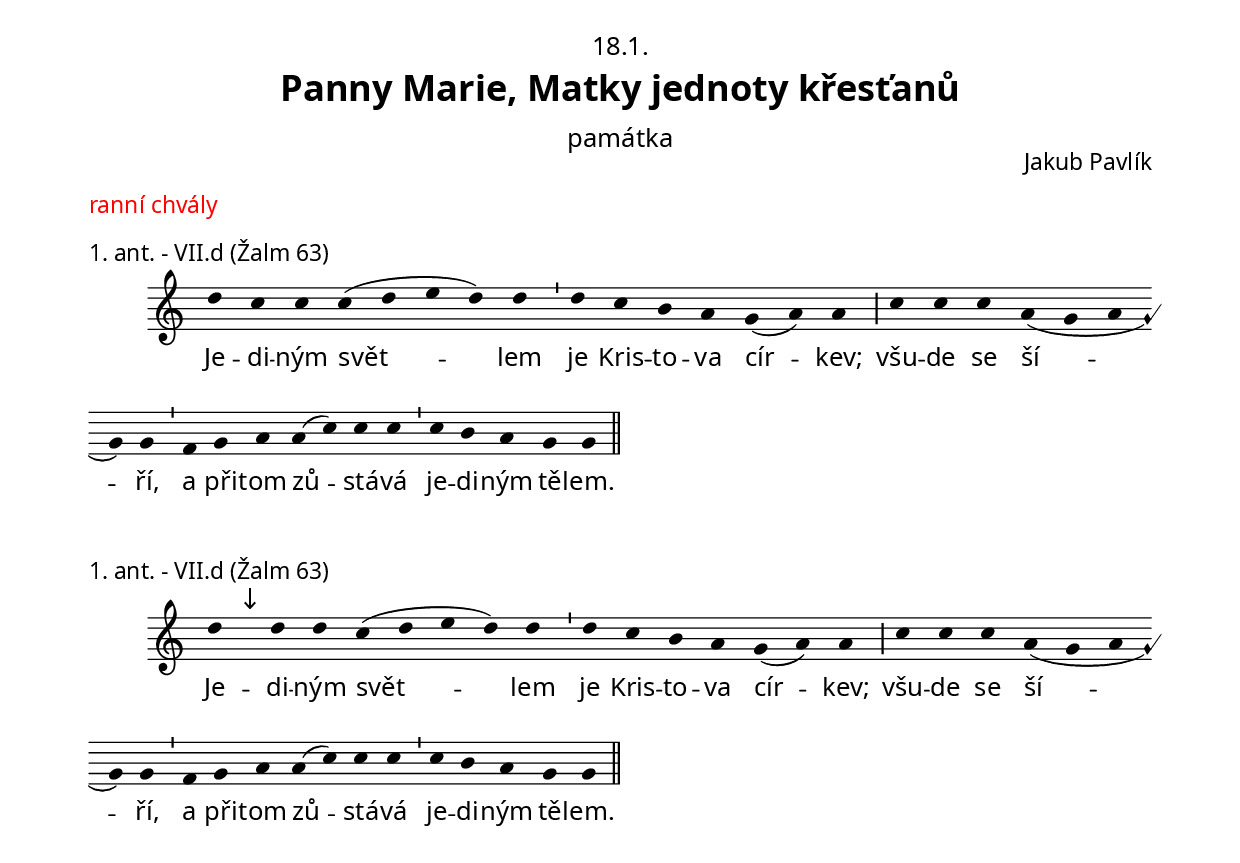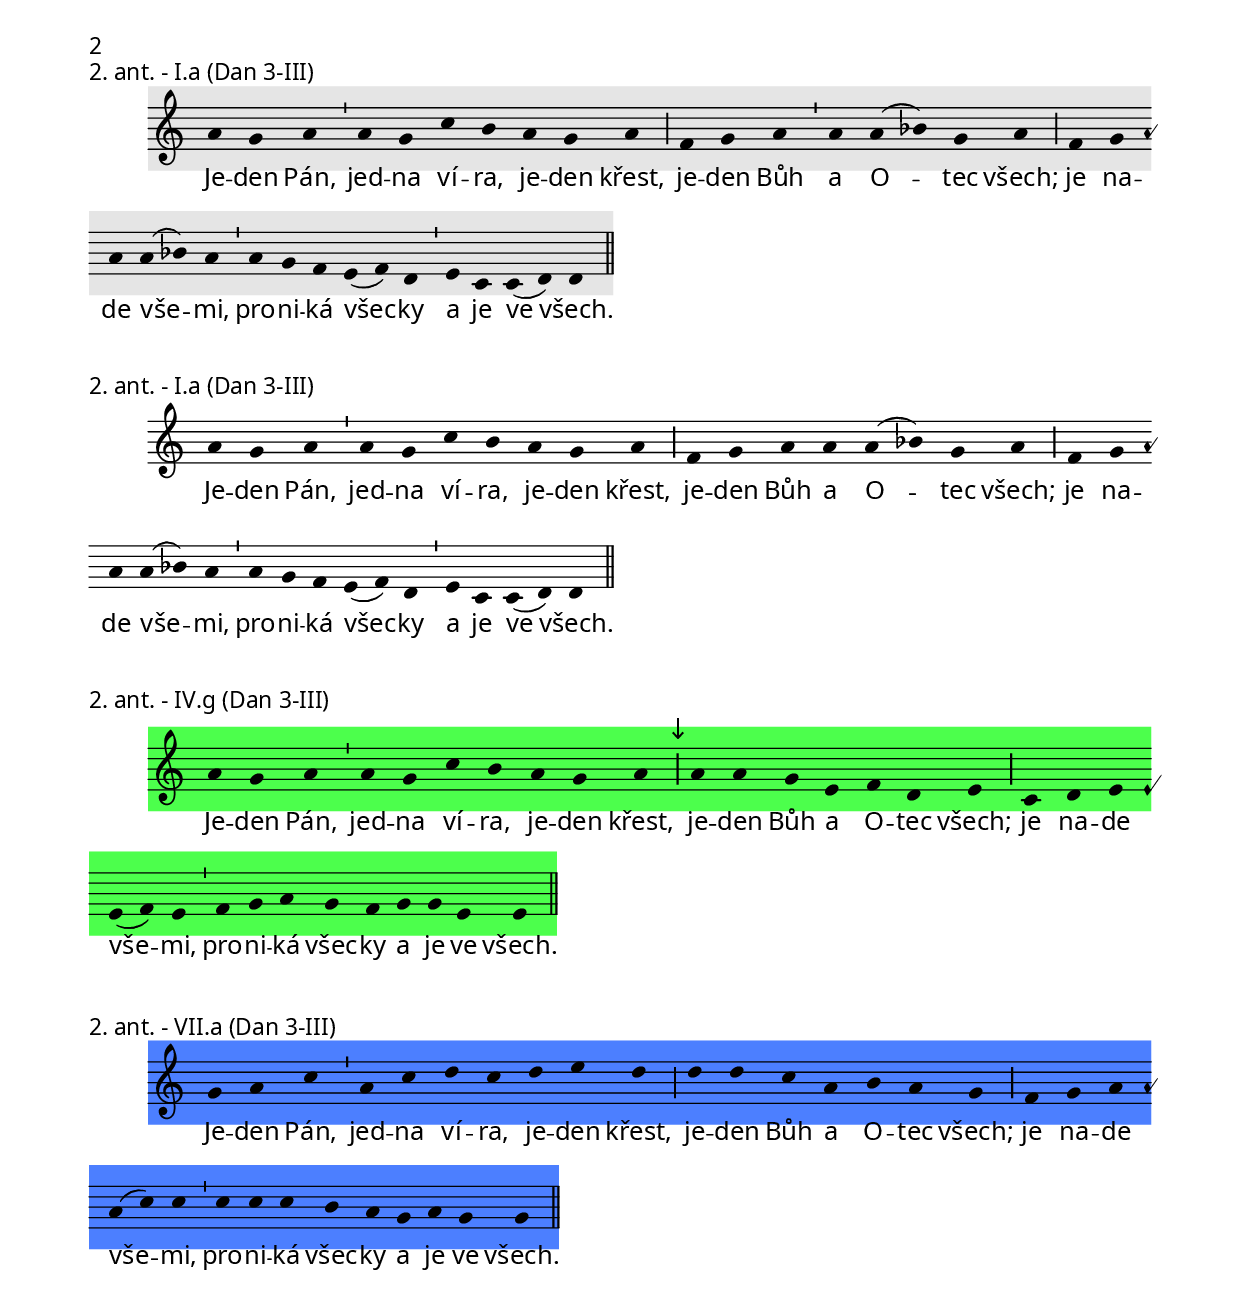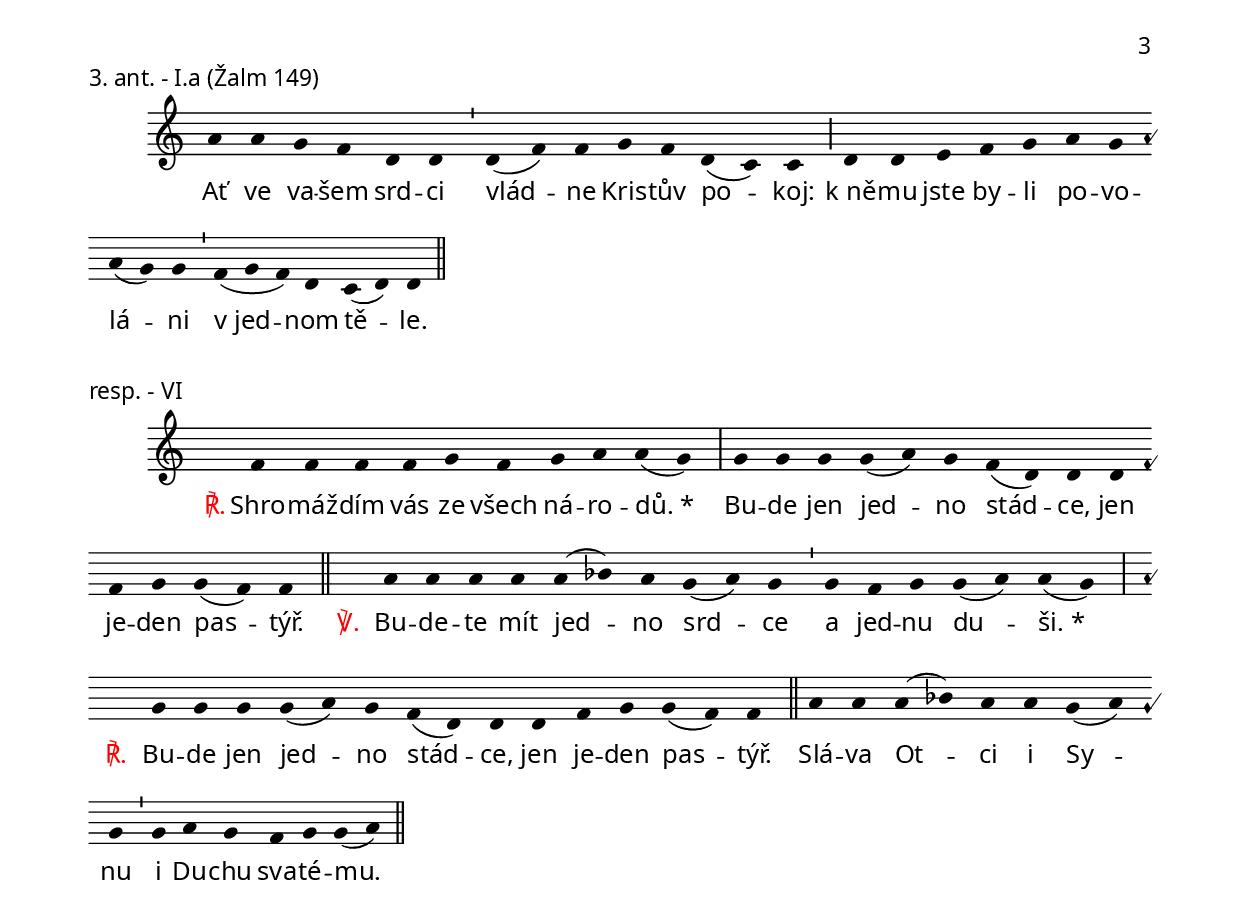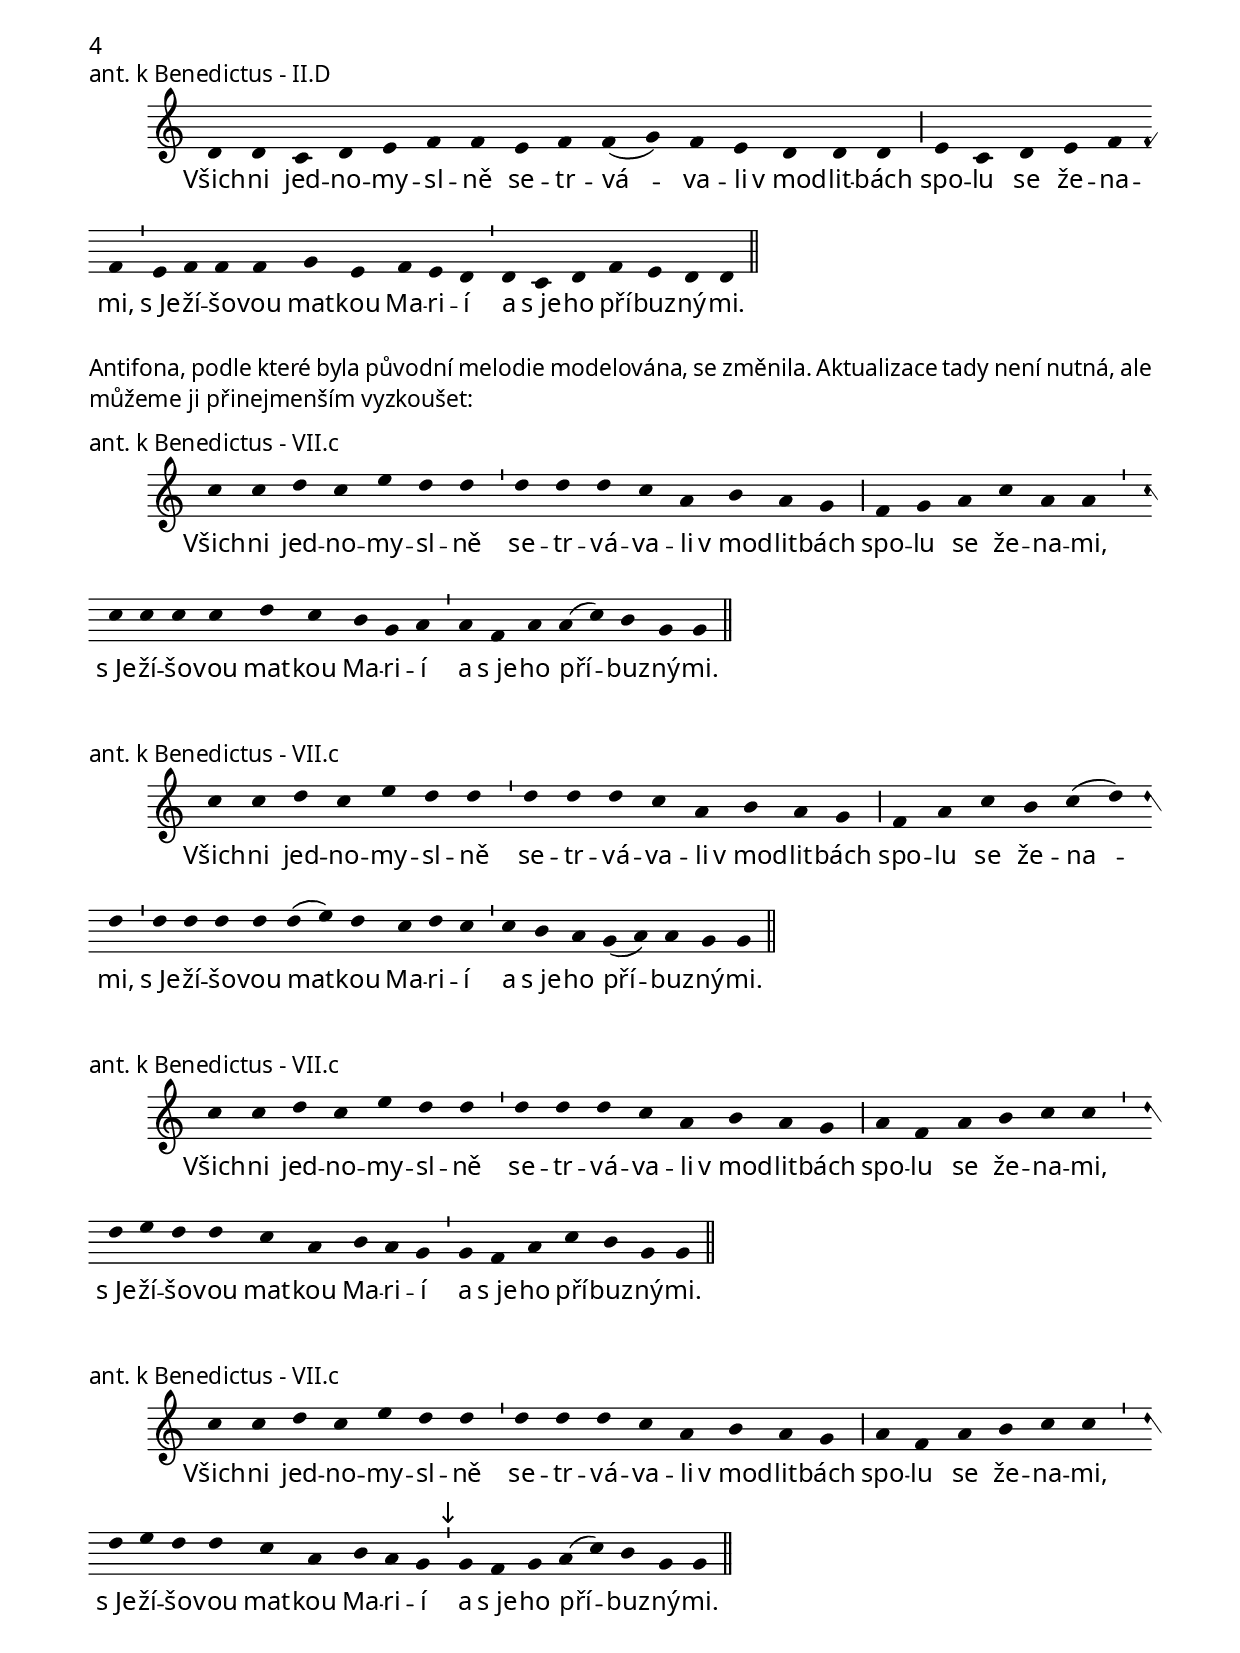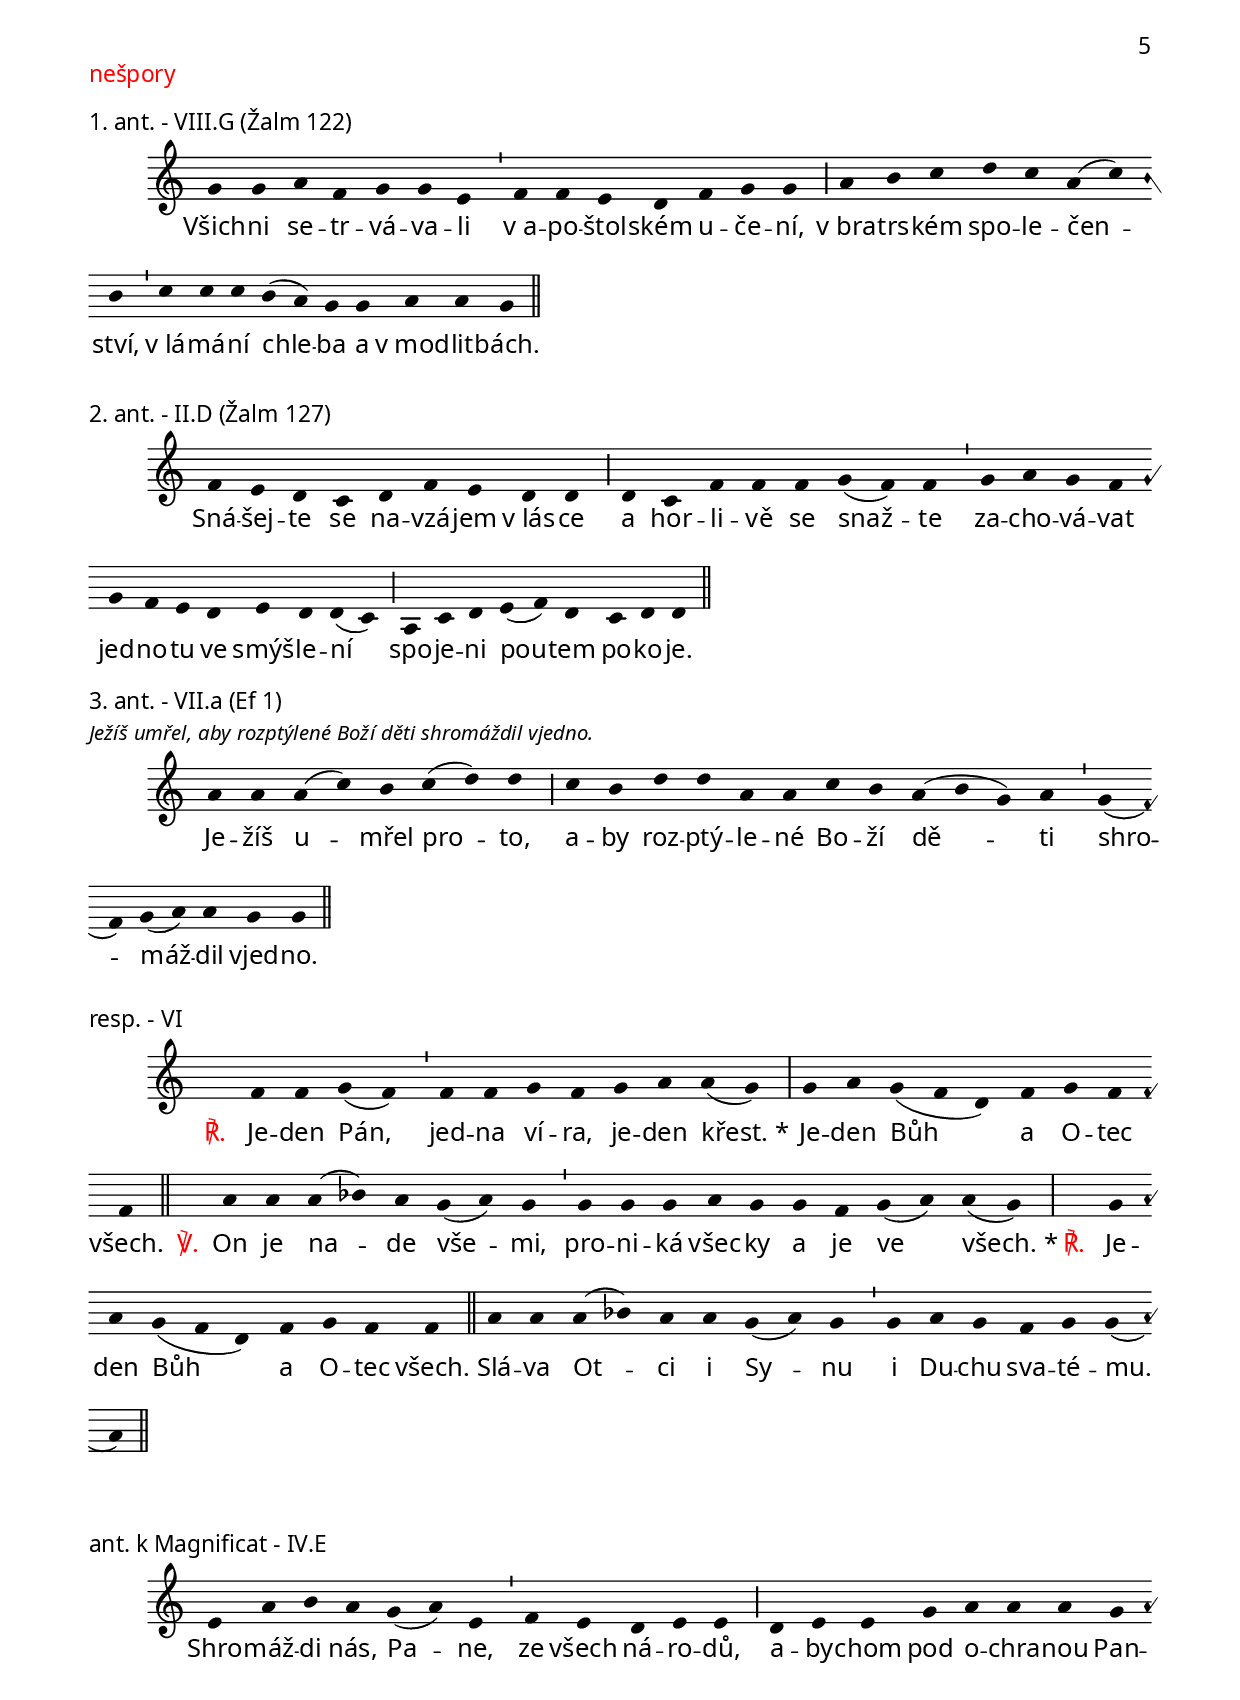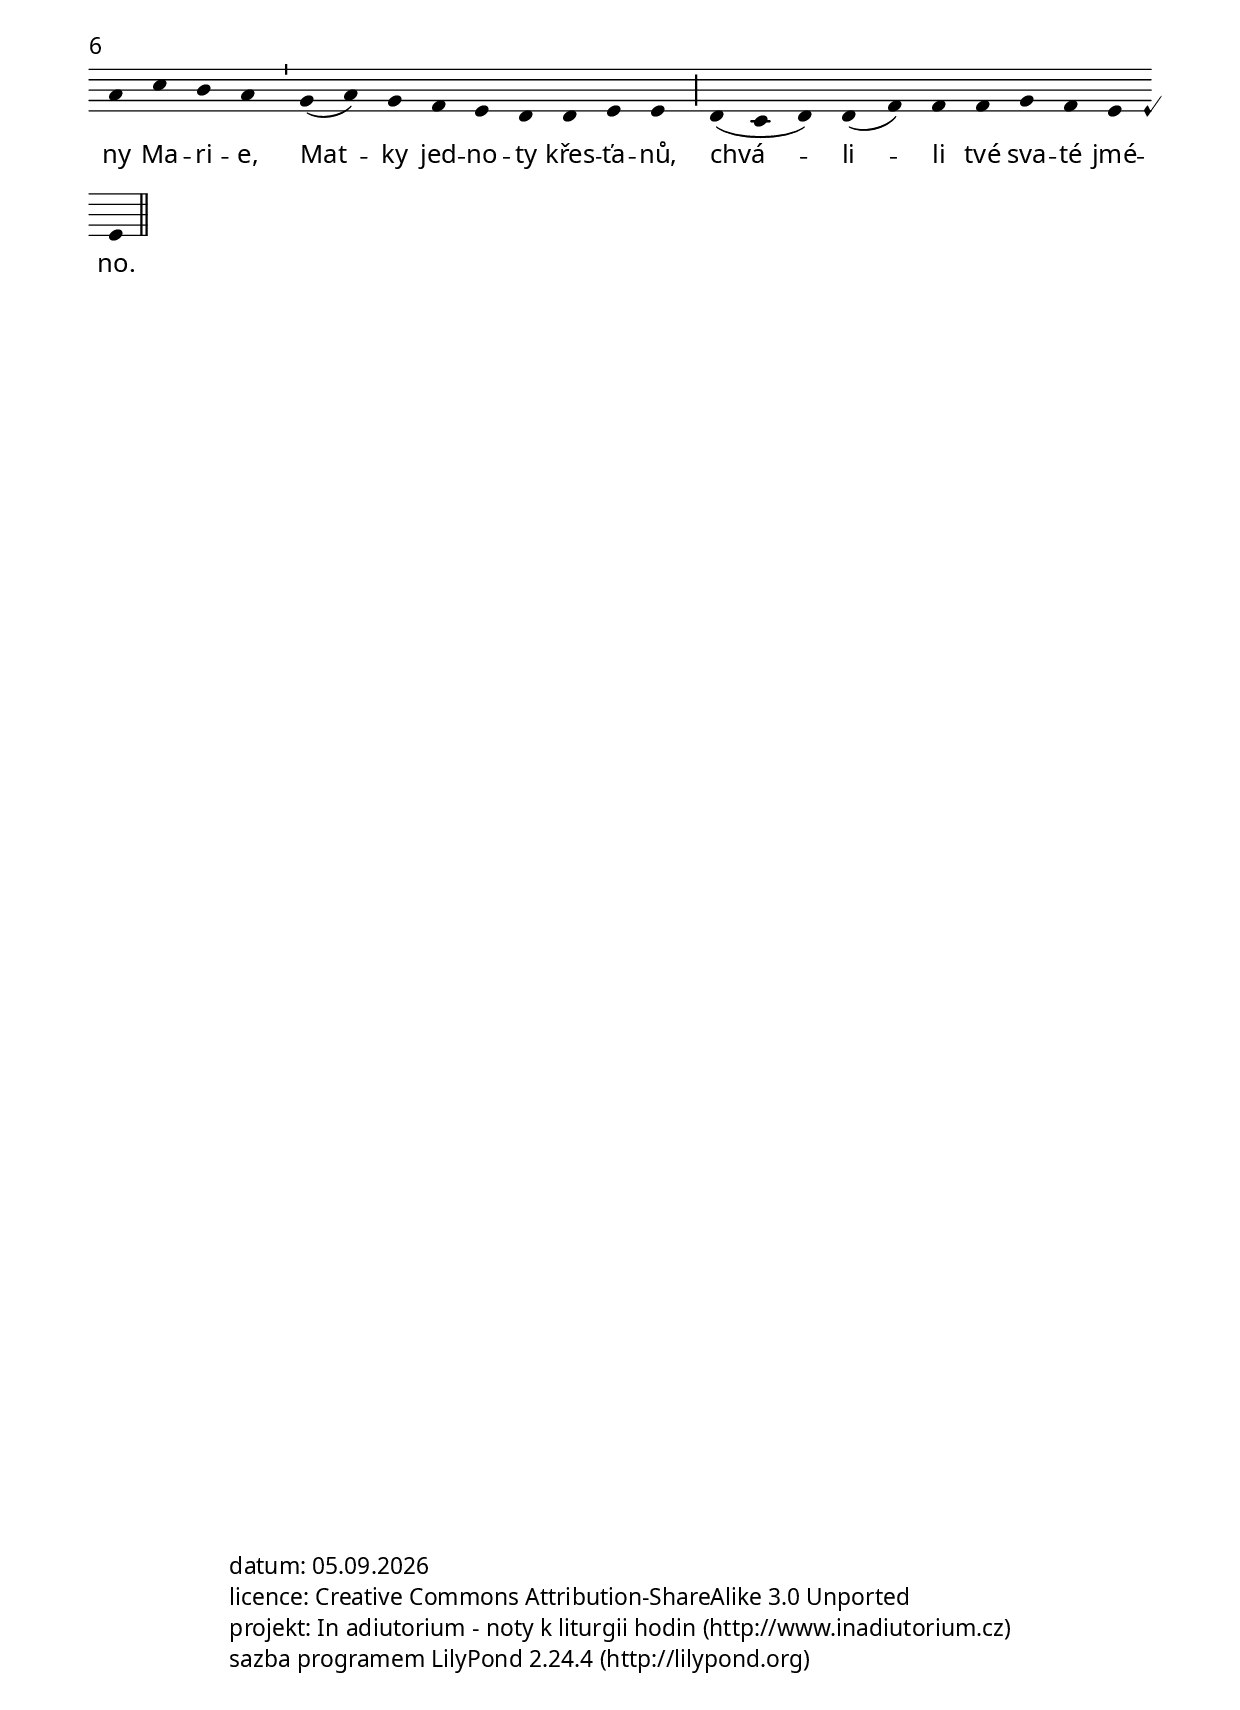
\version "2.16.0"

\include "../spolecne.ly"
\include "../dilyresponsorii.ly"

\header {
  title = \markup\titleSvatek
            "Panny Marie, Matky jednoty křesťanů"
            památka
            18.1.
  composer = "Jakub Pavlík"
}

\markup {\nadpisHodinka {"ranní chvály"}}

\score {
  \relative c'' {
    \choralniRezim
    d4 c c c( d e d) d \barMin
    d c b a g( a) a \barMaior
    c c c a( g a g) g \barMin
    f g a a( c) c c \barMin
    c b a g g \barFinalis
  }
  \addlyrics {
    Je -- di -- ným svět -- lem
    je Kris -- to -- va cír -- kev;
    všu -- de se ší -- ří,
    a při -- tom zů -- stá -- vá
    je -- di -- ným tě -- lem.
  }
  \header {
    quid = "1. ant."
    modus = "VII"
    differentia = "d"
    psalmus = "Žalm 63"
    id = "rch-a1"
    piece = \markup {\sestavTitulek}
  }
}

\score {
  \relative c'' {
    \choralniRezim
    d4 \mark\sipka d d c( d e d) d \barMin
    d c b a g( a) a \barMaior
    c c c a( g a g) g \barMin
    f g a a( c) c c \barMin
    c b a g g \barFinalis
  }
  \addlyrics {
    Je -- di -- ným svět -- lem
    je Kris -- to -- va cír -- kev;
    všu -- de se ší -- ří,
    a při -- tom zů -- stá -- vá
    je -- di -- ným tě -- lem.
  }
  \header {
    quid = "1. ant."
    modus = "VII"
    differentia = "d"
    psalmus = "Žalm 63"
    id = "rch-a1"
    piece = \markup {\sestavTitulek}
  }
}

\pageBreak

\score {
  \relative c'' {
    \zvyraznovacSedy
    \choralniRezim
    a4 g a \barMin a g c b a g a \barMaior
    f g a \barMin a a( bes) g a \barMaior
    f g a a( bes) a \barMin
    a g f e( f) d \barMin
    e c c( d) d \barFinalis
  }
  \addlyrics {
    Je -- den Pán, jed -- na ví -- ra, je -- den křest,
    je -- den Bůh a O -- tec všech;
    je na -- de vše -- mi,
    pro -- ni -- ká všec -- ky
    a je ve všech.
  }
  \header {
    quid = "2. ant."
    modus = "I"
    differentia = "a"
    psalmus = "Dan 3-III"
    placet = "zkusit alternativy"
    id = "rch-a2"
    piece = \markup {\sestavTitulek}
  }
}

\score {
  \relative c'' {
    \choralniRezim
    a4 g a \barMin a g c b a g a \barMaior
    f g a a a( bes) g a \barMaior
    f g a a( bes) a \barMin
    a g f e( f) d \barMin
    e c c( d) d \barFinalis
  }
  \addlyrics {
    Je -- den Pán, jed -- na ví -- ra, je -- den křest,
    je -- den Bůh a O -- tec všech;
    je na -- de vše -- mi,
    pro -- ni -- ká všec -- ky
    a je ve všech.
  }
  \header {
    quid = "2. ant."
    modus = "I"
    differentia = "a"
    psalmus = "Dan 3-III"
    id = "rch-a2"
    piece = \markup {\sestavTitulek}
  }
}

\score {
  \relative c'' {
    \zvyraznovacZeleny
    \choralniRezim
    a4 g a \barMin
    a g c b a g a \barMaior
    \mark\sipka a a g e f d e \barMaior
    c d e e( f) e \barMin
    f g a g f g g e e \barFinalis
  }
  \addlyrics {
    Je -- den Pán,
    jed -- na ví -- ra, je -- den křest,
    je -- den Bůh a O -- tec všech;
    je na -- de vše -- mi,
    pro -- ni -- ká všec -- ky a je ve všech.
  }
  \header {
    quid = "2. ant."
    modus = "IV"
    differentia = "g"
    psalmus = "Dan 3-III"
    id = "rch-a2"
    piece = \markup {\sestavTitulek}
  }
}

\score {
  \relative c'' {
    \zvyraznovacModry
    \choralniRezim
    g4 a c \barMin
    a c d c d e d \barMaior
    d d c a b a g \barMaior
    f g a a( c) c \barMin
    c c c b a g a g g \barFinalis
  }
  \addlyrics {
    Je -- den Pán,
    jed -- na ví -- ra, je -- den křest,
    je -- den Bůh a O -- tec všech;
    je na -- de vše -- mi,
    pro -- ni -- ká všec -- ky a je ve všech.
  }
  \header {
    quid = "2. ant."
    modus = "VII"
    differentia = "a"
    psalmus = "Dan 3-III"
    id = "rch-a2"
    piece = \markup {\sestavTitulek}
  }
}

\pageBreak

\score {
  \relative c'' {
    \choralniRezim
    a4 a g f d d \barMin
    d( f) f g f d( c) c \barMaior
    d d e f g a g a( g) g \barMin
    f( g f) d c( d) d \barFinalis
  }
  \addlyrics {
    Ať ve va -- šem srd -- ci vlád -- ne Kris -- tův po -- koj:
    k_ně -- mu jste by -- li po -- vo -- lá -- ni
    v_jed -- nom tě -- le.
  }
  \header {
    quid = "3. ant."
    modus = "I"
    differentia = "a"
    psalmus = "Žalm 149"
    fial = "antifony/velikonoce_tyden4.ly#ne-1ne-a1?rozsireno"
    id = "rch-a3"
    piece = \markup {\sestavTitulek}
  }
}

\score {
  \relative c' {
    \choralniRezim

    % R
    \neviditelna f
    f4 f f f g f g a a( g) \barMax
    g g g g( a) g f( d) d d f g g( f) f \barFinalis
    % V
    \neviditelna a
    a4 a a a a( bes) a g( a) g \barMin
    g f g g( a) a( g) \barMax
    % R
    \neviditelna a
    g g g g( a) g f( d) d d f g g( f) f \barFinalis
    % Slava
    \respVIdoxologie \barFinalis
  }
  \addlyrics {
    \Response Shro -- máž -- dím vás ze všech ná -- ro -- dů._*
    Bu -- de jen jed -- no stád -- ce, jen je -- den pas -- týř.
    \Verse Bu -- de -- te mít jed -- no srd -- ce
    a jed -- nu du -- ši._*
    \Response Bu -- de jen jed -- no stád -- ce, jen je -- den pas -- týř.
    \textRespDoxologie
  }
  \header {
    quid = "resp."
    modus = "VI"
    id = "rch-r"
    piece = \markup {\sestavTitulekResp}
  }
}

\pageBreak

\score {
  \relative c' {
    \choralniRezim
    d4 d c d e f f
    e f f( g) f e d d d \barMaior
    e c d e f f \barMin
    e f f f g e f e d \barMin
    d c d f e d d \barFinalis
  }
  \addlyrics {
    Všich -- ni jed -- no -- my -- sl -- ně
    se -- tr -- vá -- va -- li v_mod -- lit -- bách
    spo -- lu se že -- na -- mi,
    s_Je -- ží -- šo -- vou mat -- kou Ma -- ri -- í
    a s_je -- ho pří -- buz -- ný -- mi.
  }
  \header {
    quid = "ant. k Benedictus"
    modus = "II"
    differentia = "D"
    psalmus = ""
    fons = "volne podle (neprilis povedene): marianske commune, tercie"
    fial = "fial://commune/commune_maria.ly#tercie?volne"
    id = "rch-aben"
    piece = \markup {\sestavTitulekBezZalmu}
  }
}

\markup\justify{
  Antifona, podle které byla původní melodie modelována, se změnila.
  Aktualizace tady není nutná, ale můžeme ji přinejmenším vyzkoušet:
}

\score {
  \relative c'' {
    \choralniRezim
    c4 c d c e d d \barMin
    d d d c a b a g \barMaior
    f g a c a a \barMin
    c c c c d c b g a \barMin
    a f a a( c) b g g \barFinalis
  }
  \addlyrics {
    Všich -- ni jed -- no -- my -- sl -- ně
    se -- tr -- vá -- va -- li v_mod -- lit -- bách
    spo -- lu se že -- na -- mi,
    s_Je -- ží -- šo -- vou mat -- kou Ma -- ri -- í
    a s_je -- ho pří -- buz -- ný -- mi.
  }
  \header {
    quid = "ant. k Benedictus"
    modus = "VII"
    differentia = "c"
    psalmus = ""
    fial = "fial://commune/commune_maria.ly#tercie?zacatek"
    id = "rch-aben"
    piece = \markup {\sestavTitulekBezZalmu}
  }
}

\score {
  \relative c'' {
    \choralniRezim
    c4 c d c e d d \barMin
    d d d c a b a g \barMaior
    f a c b c( d) d \barMin
    d d d d d( e) d c d c \barMin
    c b a g( a) a g g \barFinalis
  }
  \addlyrics {
    Všich -- ni jed -- no -- my -- sl -- ně
    se -- tr -- vá -- va -- li v_mod -- lit -- bách
    spo -- lu se že -- na -- mi,
    s_Je -- ží -- šo -- vou mat -- kou Ma -- ri -- í
    a s_je -- ho pří -- buz -- ný -- mi.
  }
  \header {
    quid = "ant. k Benedictus"
    modus = "VII"
    differentia = "c"
    psalmus = ""
    fial = "fial://commune/commune_maria.ly#tercie?zacatek"
    id = "rch-aben"
    piece = \markup {\sestavTitulekBezZalmu}
  }
}

\score {
  \relative c'' {
    \choralniRezim
    c4 c d c e d d \barMin
    d d d c a b a g \barMaior
    a f a b c c \barMin
    d e d d c a b a g \barMin
    g f a c b g g \barFinalis
  }
  \addlyrics {
    Všich -- ni jed -- no -- my -- sl -- ně
    se -- tr -- vá -- va -- li v_mod -- lit -- bách
    spo -- lu se že -- na -- mi,
    s_Je -- ží -- šo -- vou mat -- kou Ma -- ri -- í
    a s_je -- ho pří -- buz -- ný -- mi.
  }
  \header {
    quid = "ant. k Benedictus"
    modus = "VII"
    differentia = "c"
    psalmus = ""
    fial = "fial://commune/commune_maria.ly#tercie?zacatek"
    id = "rch-aben"
    piece = \markup {\sestavTitulekBezZalmu}
  }
}

\score {
  \relative c'' {
    \choralniRezim
    c4 c d c e d d \barMin
    d d d c a b a g \barMaior
    a f a b c c \barMin
    d e d d c a b a g \barMin
    \mark\sipka g f g a( c) b g g \barFinalis
  }
  \addlyrics {
    Všich -- ni jed -- no -- my -- sl -- ně
    se -- tr -- vá -- va -- li v_mod -- lit -- bách
    spo -- lu se že -- na -- mi,
    s_Je -- ží -- šo -- vou mat -- kou Ma -- ri -- í
    a s_je -- ho pří -- buz -- ný -- mi.
  }
  \header {
    quid = "ant. k Benedictus"
    modus = "VII"
    differentia = "c"
    psalmus = ""
    fial = "fial://commune/commune_maria.ly#tercie?zacatek"
    id = "rch-aben"
    piece = \markup {\sestavTitulekBezZalmu}
  }
}

\pageBreak

\markup {\nadpisHodinka {"nešpory"}}

\score {
  \relative c'' {
    \choralniRezim
    g4 g a f g g e \barMin
    f f e d f g g \barMaior
    a b c d c a( c) b \barMin
    c c c b( a) g g a a g \barFinalis
  }
  \addlyrics {
    Všich -- ni se -- tr -- vá -- va -- li
    v_a -- po -- štol -- ském u -- če -- ní,
    v_bra -- trs -- kém spo -- le -- čen -- ství,
    v_lá -- má -- ní chle -- ba a v_mod -- lit -- bách.
  }
  \header {
    quid = "1. ant."
    modus = "VIII"
    differentia = "G"
    psalmus = "Žalm 122"
    id = "ne-a1"
    piece = \markup {\sestavTitulek}
  }
}

\score {
  \relative c' {
    \choralniRezim
    f4 e d c d f e d d \barMaior
    d c f f f g( f) f \barMin
    g a g f g f e d e d d( c) \barMaior
    a c d e( f) d c d d \barFinalis
  }
  \addlyrics {
    Sná -- šej -- te se na -- vzá -- jem v_lás -- ce
    a hor -- li -- vě se snaž -- te
    za -- cho -- vá -- vat jed -- no -- tu ve smýš -- le -- ní
    spo -- je -- ni pou -- tem po -- ko -- je.
  }
  \header {
    quid = "2. ant."
    modus = "II"
    differentia = "D"
    psalmus = "Žalm 127"
    id = "ne-a2"
    piece = \markup {\sestavTitulek}
  }
}

\score {
  \relative c'' {
    \choralniRezim
    a4 a a( c) b c( d) d \barMaior
    c b d d a a c b a( b g) a \barMin
    g( f) g( a) a g g \barFinalis
  }
  \addlyrics {
    Je -- žíš u -- mřel pro -- to,
    a -- by roz -- ptý -- le -- né Bo -- ží dě -- ti
    shro -- máž -- dil vjed -- no.
  }
  \header {
    textus_approbatus = "Ježíš umřel, aby rozptýlené Boží děti shromáždil vjedno."
    quid = "3. ant."
    modus = "VII"
    differentia = "a"
    psalmus = "Ef 1"
    fial = "antifony/pust_tyden5.ly#so-aben"
    id = "ne-a3"
    piece = \markup {\sestavTitulek}
  }
}

\score {
  \relative c' {
    \choralniRezim

    % R
    \neviditelna f
    f4 f g( f) \barMin f f g f g a a( g) \barMax
    g a g( f d) f g f f \barFinalis
    % V
    \neviditelna a
    a4 a a( bes) a g( a) g \barMin
    g g g a g g f g( a) a( g) \barMax
    % R
    \neviditelna a
    g a g( f d) f g f f \barFinalis
    % Slava
    \respVIdoxologie \barFinalis
  }
  \addlyrics {
    \Response Je -- den Pán, jed -- na ví -- ra, je -- den křest._*
    Je -- den Bůh a O -- tec všech.
    \Verse On je na -- de vše -- mi,
    pro -- ni -- ká všec -- ky a je ve všech._*
    \Response Je -- den Bůh a O -- tec všech.
    \textRespDoxologie
  }
  \header {
    quid = "resp."
    modus = "VI"
    id = "ne-r"
    piece = \markup {\sestavTitulekResp}
  }
}

\score {
  \relative c' {
    \choralniRezim
    e4 a b a g( a) e \barMin f e d e e \barMaior
    d e e g a a a g a c b a \barMin
    g( a) g f e d d e e \barMaior
    d( c d) d( f) f f g f e e \barFinalis
  }
  \addlyrics {
    Shro -- máž -- di nás, Pa -- ne, ze všech ná -- ro -- dů,
    a -- by -- chom pod o -- chra -- nou Pan -- ny Ma -- ri -- e,
    Mat -- ky jed -- no -- ty křes -- ťa -- nů,
    chvá -- li -- li tvé sva -- té jmé -- no.
  }
  \header {
    quid = "ant. k Magnificat"
    modus = "IV"
    differentia = "E"
    psalmus = ""
    id = "ne-amag"
    piece = \markup {\sestavTitulekBezZalmu}
  }
}